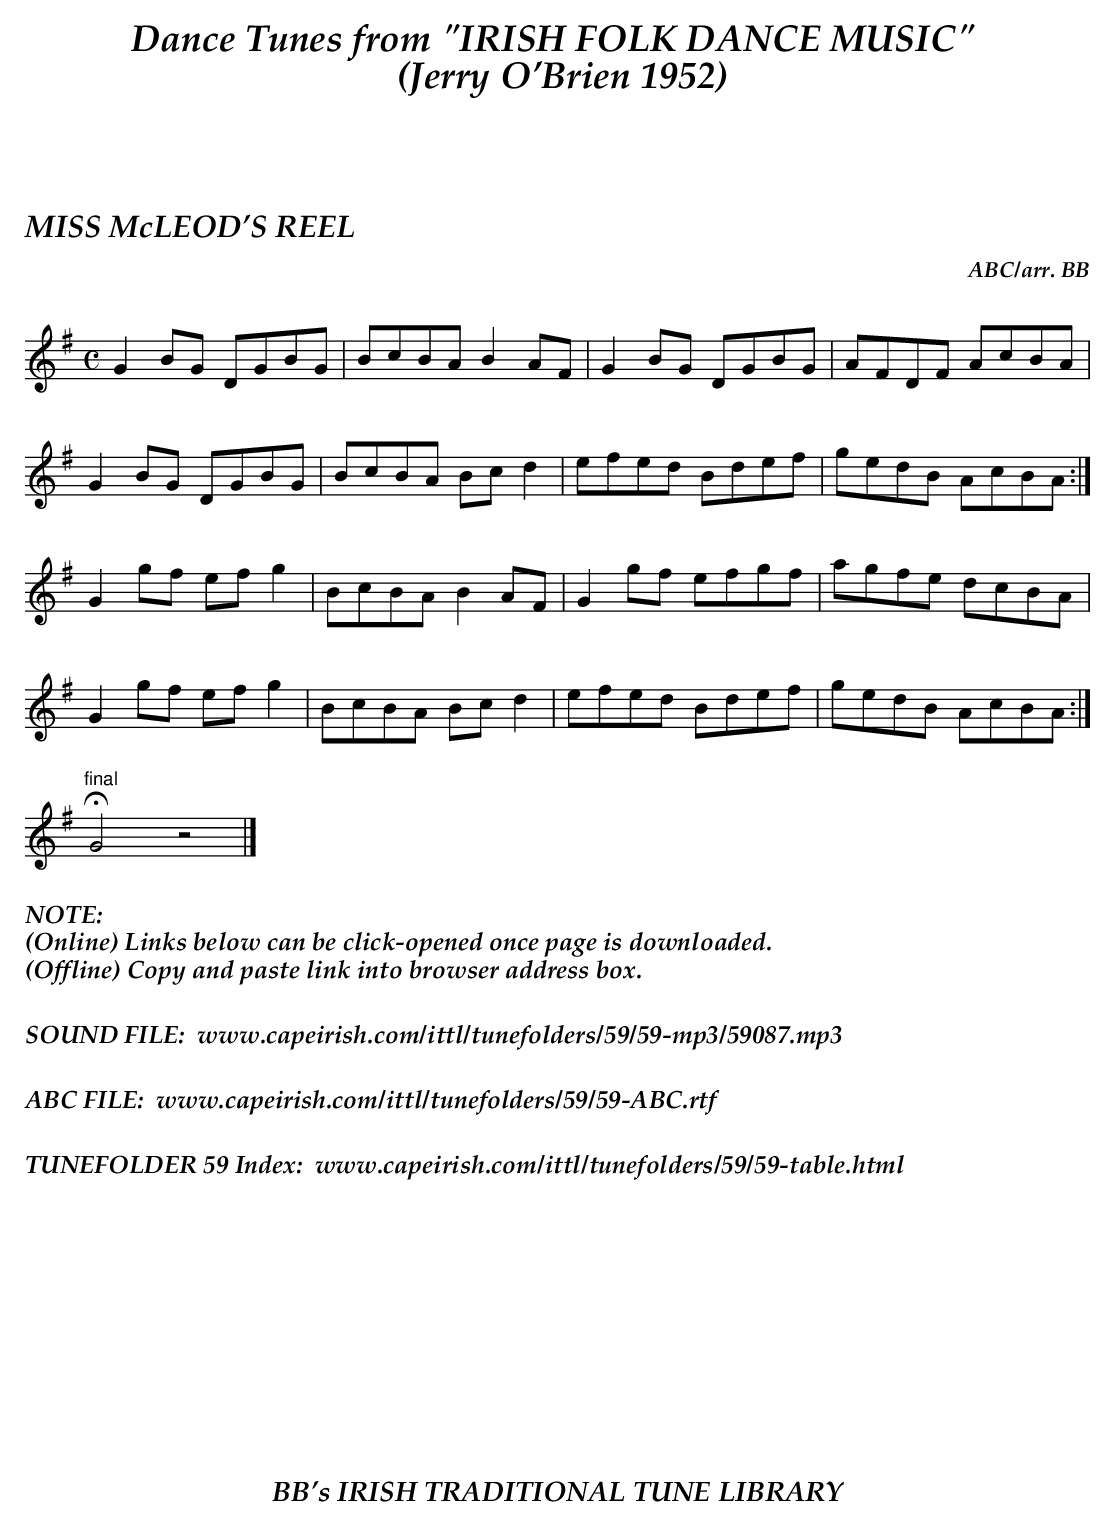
X:1
T:MISS McLEOD'S REEL
C:ABC/arr. BB
M:C
K:G
G2BG DGBG|BcBA B2AF|G2BG DGBG|AFDF AcBA|
G2BG DGBG|BcBA Bcd2|efed Bdef|gedB AcBA :|
G2gf efg2|BcBA B2AF|G2gf efgf|agfe dcBA|
G2gf efg2|BcBA Bcd2|efed Bdef|gedB AcBA:|
"final"HG4z4|]
%%textfont "Palatino-BoldItalic" 16
%%begintext
%%NOTE:
(Online) Links below can be click-opened once page is downloaded.
(Offline) Copy and paste link into browser address box.
%%
%%
SOUND FILE:  www.capeirish.com/ittl/tunefolders/59/59-mp3/59087.mp3
%%
%%
ABC FILE:  www.capeirish.com/ittl/tunefolders/59/59-ABC.rtf
%%
%%
TUNEFOLDER 59 Index:  www.capeirish.com/ittl/tunefolders/59/59-table.html
